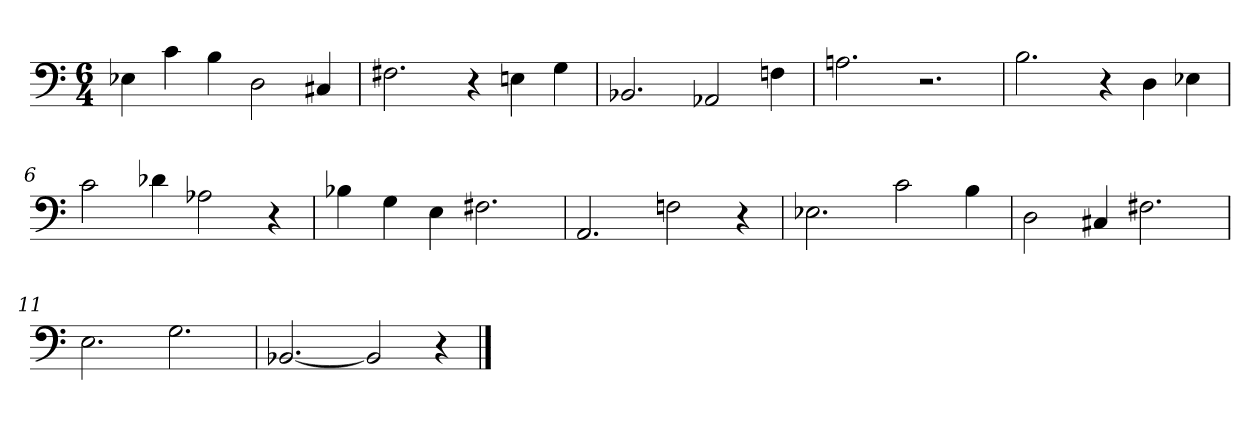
**kern
*part1
*staff1
*clefF4
*k[]
*C:
*M6/4
=1
4E-X\
4c\
4B\
2D\
4C#X/
=2
2.F#X\
4r
4En\
4G\
=3
2.BB-X/
2AA-X/
4Fn\
=4
2.An\
2.r
=5
2.B\
4r
4D\
4E-X\
=6
2c\
4d-X\
2A-X\
4r
=7
4B-X\
4G\
4E\
2.F#X\
=8
2.AA/
2Fn\
4r
=9
2.E-X\
2c\
4B\
=10
2D\
4C#X/
2.F#X\
=11
2.E\
2.G\
=12
[2.BB-X/
2BB-/]
4r
==
*-
